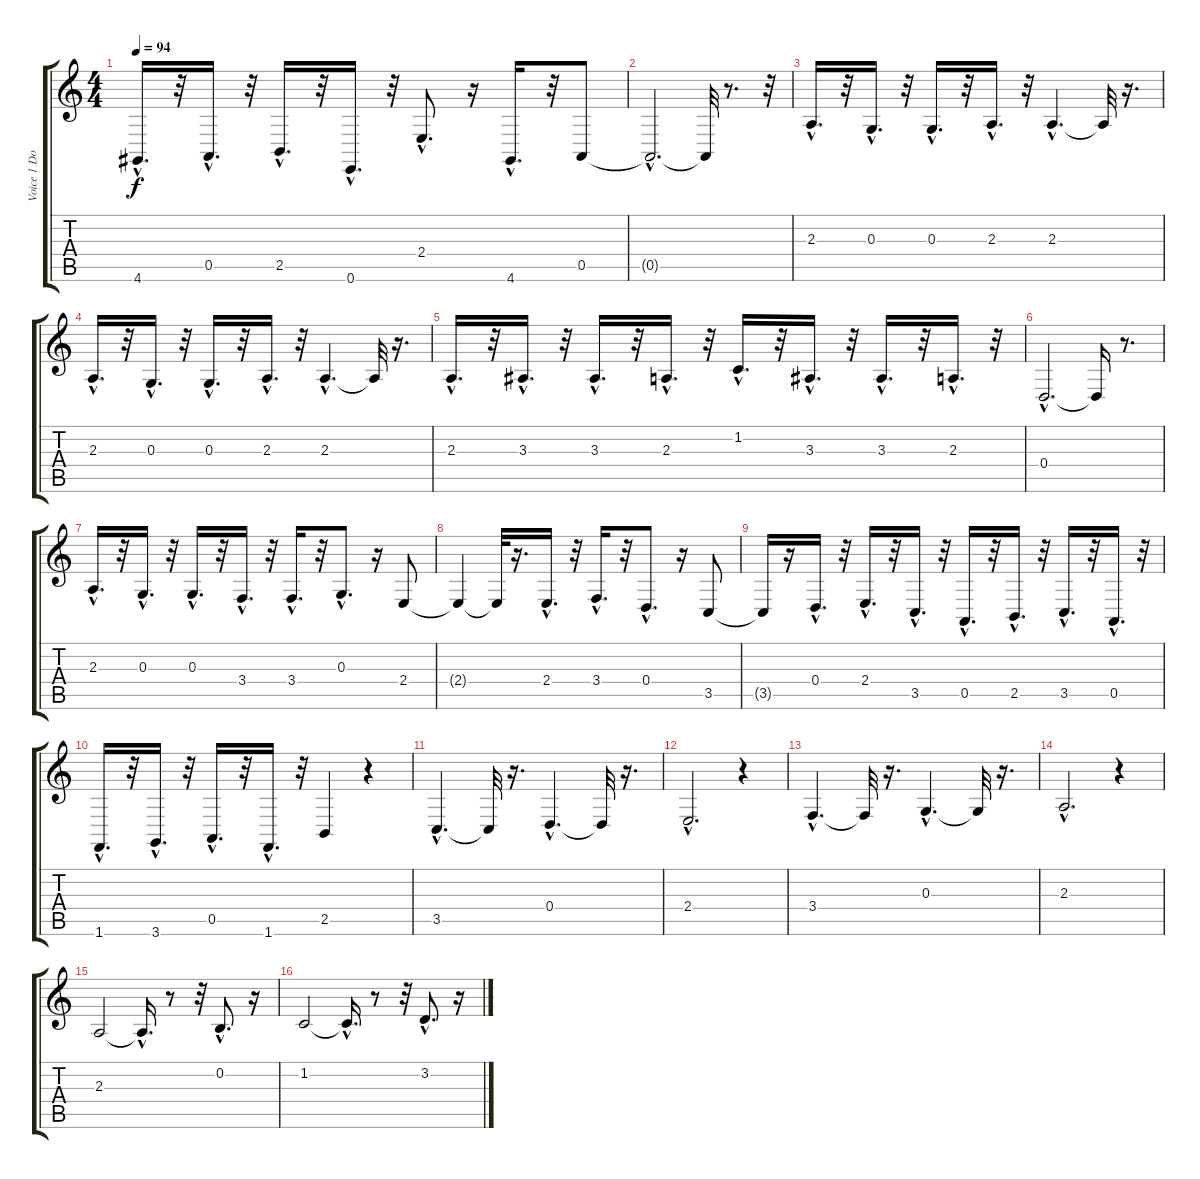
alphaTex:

\track ("Voice 1 Doubled" "Voice 1 Do") {instrument fx5brightness}
\staff {score tabs}
\tuning (E4 B3 G3 D3 A2 E2) {hide}
\ts (4 4)
\tempo 94
\clef g2
\ks c
4.6{hac}.16{d dy f} r.32 0.5{hac}.16{d} r.32 2.5{hac}.16{d} r.32 0.6{hac}.16{d} r.32 2.4{hac}.8{d} r.16 4.6{hac}.16{d} r.32 0.5.8 |
0.5{hac t}.2{d} 0.5{t}.32 r.8{d} r.32 |
2.3{hac}.16{d} r.32 0.3{hac}.16{d} r.32 0.3{hac}.16{d} r.32 2.3{hac}.16{d} r.32 2.3{hac}.4{d} 2.3{t}.32 r.16{d} |
2.3{hac}.16{d} r.32 0.3{hac}.16{d} r.32 0.3{hac}.16{d} r.32 2.3{hac}.16{d} r.32 2.3{hac}.4{d} 2.3{t}.32 r.16{d} |
2.3{hac}.16{d} r.32 3.3{hac}.16{d} r.32 3.3{hac}.16{d} r.32 2.3{hac}.16{d} r.32 1.2{hac}.16{d} r.32 3.3{hac}.16{d} r.32 3.3{hac}.16{d} r.32 2.3{hac}.16{d} r.32 |
0.4{hac}.2{d} 0.4{t}.16 r.8{d} |
2.3{hac}.16{d} r.32 0.3{hac}.16{d} r.32 0.3{hac}.16{d} r.32 3.4{hac}.16{d} r.32 3.4{hac}.16{d} r.32 0.3{hac}.8{d} r.16 2.4.8 |
2.4{t}.4 2.4{t}.32 r.16{d} 2.4{hac}.16{d} r.32 3.4{hac}.16{d} r.32 0.4{hac}.8{d} r.16 3.5.8 |
3.5{t}.16 r.16 0.4{hac}.16{d} r.32 2.4{hac}.16{d} r.32 3.5{hac}.16{d} r.32 0.5{hac}.16{d} r.32 2.5{hac}.16{d} r.32 3.5{hac}.16{d} r.32 0.5{hac}.16{d} r.32 |
1.6{hac}.16{d} r.32 3.6{hac}.16{d} r.32 0.5{hac}.16{d} r.32 1.6{hac}.16{d} r.32 2.5.4 r.4 |
3.5{hac}.4{d} 3.5{t}.32 r.16{d} 0.4{hac}.4{d} 0.4{t}.32 r.16{d} |
2.4{hac}.2{d} r.4 |
3.4{hac}.4{d} 3.4{t}.32 r.16{d} 0.3{hac}.4{d} 0.3{t}.32 r.16{d} |
2.3{hac}.2{d} r.4 |
2.3.2 2.3{hac t}.16{d} r.8 r.32 0.2{hac}.8{d} r.16 |
1.2.2 1.2{hac t}.16{d} r.8 r.32 3.2{hac}.8{d} r.16
